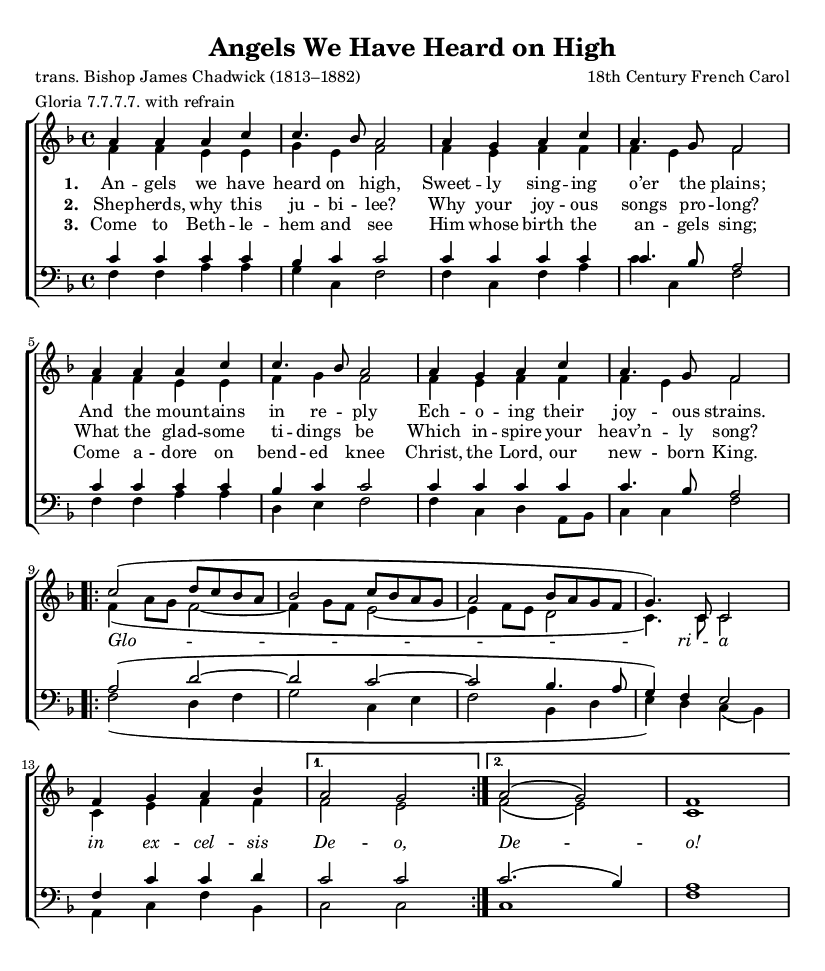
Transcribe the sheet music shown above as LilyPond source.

\version "2.14.2"
\include "header.ly"
\header {
  title = "Angels We Have Heard on High"
  meter = "Gloria 7.7.7.7. with refrain"
  poet = "trans. Bishop James Chadwick (1813–1882)"
  composer = "18th Century French Carol"
}
global = {
  \preamble
  \key g \major
  \time 4/4
}

sopMusic = \relative c'' {
  b4 b b d |
  d4. c8 b2 |
  b4 a b d |
  b4. a8 g2 |

  b4 b b d |
  d4. c8 b2 |
  b4 a b d |
  b4. a8 g2 |

  \repeat volta 2 {
    d'2( e8[ d c b] |
    c2 d8[ c b a] |
    b2 c8[ b a g] |
    a4.) d,8 d2 | \break
    g4 a b c |
  }
  \alternative {
    { b2 a | }
    { b2( a2) | g1 | }
  }
}
sopWords = \lyricmode {

}

altoMusic = \relative c'' {
  g4 g fis fis |
  a fis g2 |
  g4 fis g g |
  g fis g2 |

  g4 g fis fis |
  g a g2 |
  g4 fis g g |
  g fis g2 |

  g4( b8[ a] g2~ |
  g4 a8[ g] fis2~ |
  fis4 g8[ fis] e2 |
  d4.) d8 d2 |
  d4 fis g g |
  g2 fis2 |

  g2( fis2) | d1 |
}
altoWords = {
  \lyricmode {
    \set stanza = #"1. "
    An -- gels we have heard on high,
    Sweet -- ly sing -- ing o’er the plains;
    And the moun -- tains in re -- ply
    Ech -- o -- ing their joy -- ous strains.
    \lyricItal Glo -- ri -- a  in  ex -- cel -- sis  De -- o, De -- o! \lyricNormal
  }
}
altoWordsII = \lyricmode {
  \set stanza = #"2. "
  Shep -- herds, why this ju -- bi -- lee?
  Why your joy -- ous songs pro -- long?
  What the glad -- some ti -- dings be
  Which in -- spire your heav’n -- ly song?
}
altoWordsIII = \lyricmode {
  \set stanza = #"3. "
  Come to Beth -- le -- hem and see
  Him whose birth the an -- gels sing;
  Come a -- dore on bend -- ed knee
  Christ, the Lord, our new -- born King.
}

tenorMusic = \relative c' {
  d4 d d d |
  c d d2 |
  d4 d d d |
  d4. c8 b2 |

  d4 d d d |
  c d d2 |
  d4 d d d |
  d4. c8 b2 |

  b2( e~ |
  e d~ |
  d c4. b8 |
  a4) g fis2 |
  g4 d' d e |
  d2 d2 |
  d2.( c4) | b1 |
}
tenorWords = \lyricmode {

}

bassMusic = \relative c' {
  g4 g b b |
  a d, g2 |
  g4 d g b |
  d d, g2 |

  g4 g b b |
  e, fis g2 |
  g4 d e b8 c |
  d4 d g2 |

  g2( e4 g |
  a2 d,4 fis |
  g2 c,4 e |
  fis) e d( c) |
  b d g c, |
  d2 d |

  d1 | g1 |
}
bassWords = \lyricmode {

}

\score {
  \transpose g f
  <<
   \new ChoirStaff <<
    \new Staff = women <<
      \new Voice = "sopranos" { \voiceOne << \global \sopMusic >> }
      \new Voice = "altos" { \voiceTwo << \global \altoMusic >> }
    >>
   \new Staff = men <<
      \clef bass
      \new Voice = "tenors" { \voiceOne << \global \tenorMusic >> }
      \new Voice = "basses" { \voiceTwo << \global \bassMusic >> }
    >>
    \new Lyrics \with { alignAboveContext = #"women" } \lyricsto "tenors" \sopWords
    \new Lyrics = "altosIII"  \with { alignBelowContext = #"women" } \lyricsto "tenors" \altoWordsIII
    \new Lyrics = "altosII"  \with { alignBelowContext = #"women" } \lyricsto "tenors" \altoWordsII
    \new Lyrics = "altos"  \with { alignBelowContext = #"women" } \lyricsto "tenors" \altoWords
    \new Lyrics \with { alignAboveContext = #"men" } \lyricsto "tenors" \tenorWords
    \new Lyrics \with { alignBelowContext = #"men" } \lyricsto "basses" \bassWords
  >>
  >>
}
